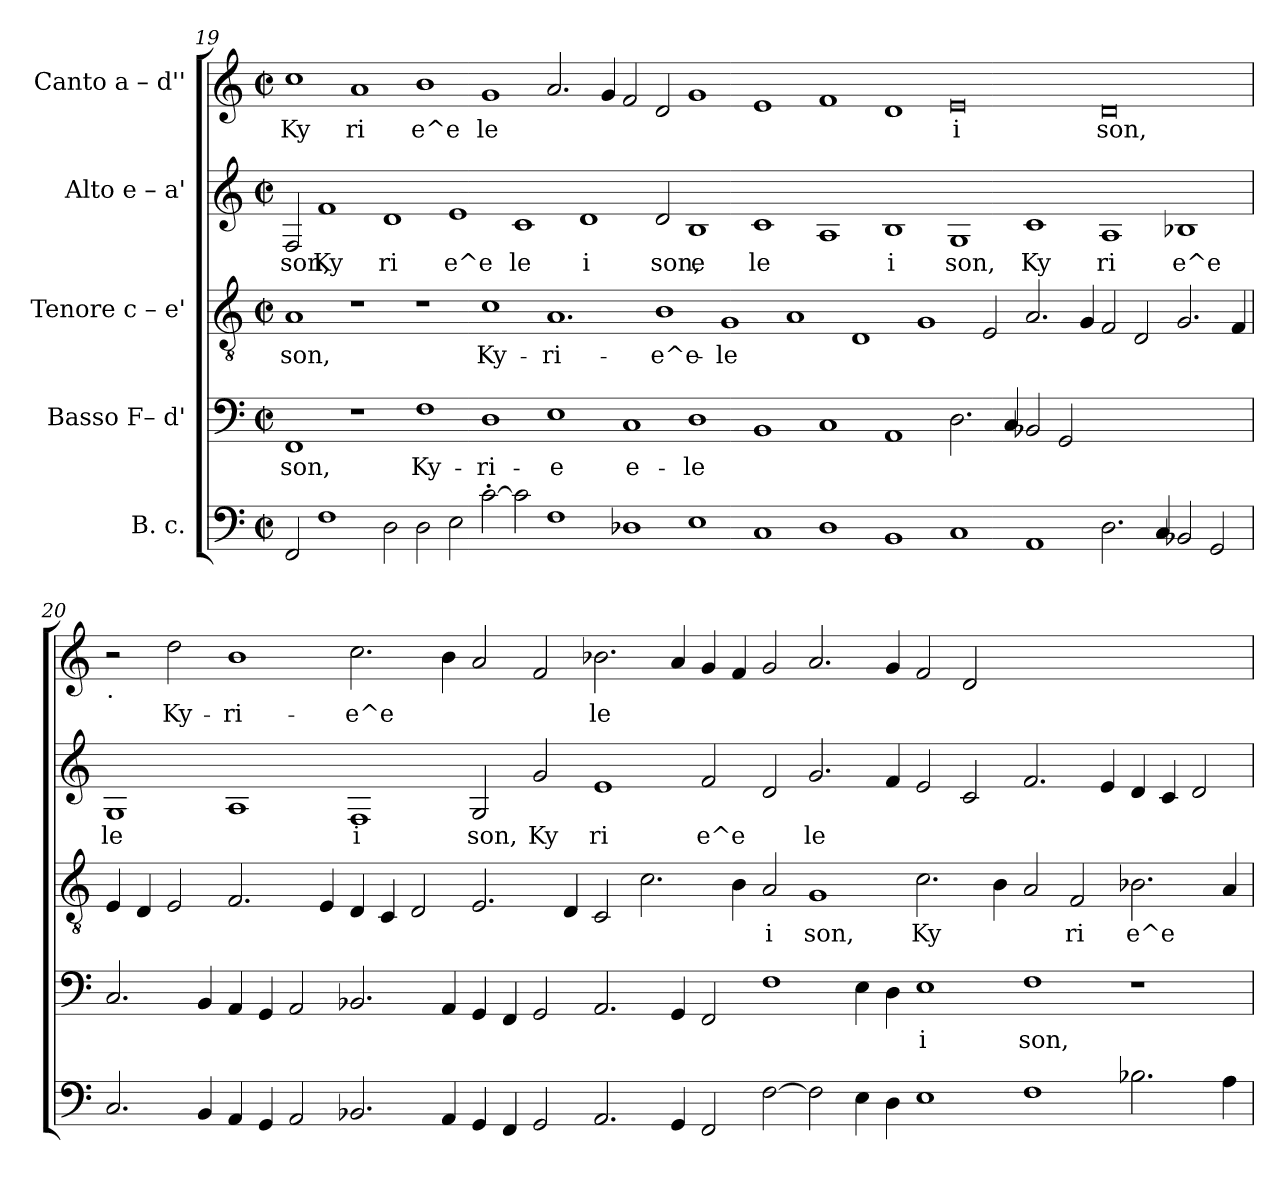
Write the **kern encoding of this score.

**kern	**kern	**text	**kern	**text	**kern	**text	**kern	**text
*part5	*part4	*part4	*part3	*part3	*part2	*part2	*part1	*part1
*staff5	*staff4	*staff4	*staff3	*staff3	*staff2	*staff2	*staff1	*staff1
*I"B. c.	*I"Basso  F– d'	*	*I"Tenore  c – e'	*	*I"Alto  e – a'	*	*I"Canto  a – d''	*
!!LO:LB:g=z
*clefF4	*clefF4	*	*clefGv2	*	*clefG2	*	*clefG2	*
*k[]	*k[]	*	*k[]	*	*k[]	*	*k[]	*
*C:	*C:	*	*C:	*	*C:	*	*C:	*
*M2/2	*M2/2	*	*M2/2	*	*M2/2	*	*M2/2	*
*met(c|)	*met(c|)	*	*met(c|)	*	*met(c|)	*	*met(c|)	*
=19	=19	=19	=19	=19	=19	=19	=19	=19
!	!	!LO:LY:b:cj	!	!LO:LY:b:cj	!	!LO:LY:b:cj	!	!LO:LY:b:cj
2FF/	1FF	son,	1A	son,	2F/	son,	1cc	Ky
!	!	!	!	!	!	!LO:LY:b:cj	!	!
1F	.	.	.	.	1f	Ky	.	.
!	!	!	!	!	!	!	!	!LO:LY:b:cj
.	1r	.	1r	.	.	.	1a	ri
!	!	!	!	!	!	!LO:LY:b:cj	!	!
2D\	.	.	.	.	1d	ri	.	.
!	!	!LO:LY:b:cj	!	!	!	!	!	!LO:LY:b:cj
2D\	1F	Ky-	1r	.	.	.	1b	e^e
!	!	!	!	!	!	!LO:LY:b:cj	!	!
2E\	.	.	.	.	1e	e^e	.	.
!	!	!LO:LY:b:cj	!	!LO:LY:b:cj	!	!	!	!LO:LY:b:cj
[>2c'>\	1D	-ri-	1c	Ky-	.	.	1g	le
!	!	!	!	!	!	!LO:LY:b:cj	!	!
2c\]	.	.	.	.	1c	le	.	.
!	!	!LO:LY:b:cj	!	!LO:LY:b:cj	!	!	!	!LO:LY:b:cj
1F	1E	-e	1.A	-ri-	.	.	2.a/	.
!	!	!	!	!	!	!LO:LY:b:cj	!	!
.	.	.	.	.	1d	i	.	.
!	!	!	!	!	!	!	!	!LO:LY:b:cj
.	.	.	.	.	.	.	4g/	.
!	!	!LO:LY:b:cj	!	!	!	!	!	!LO:LY:b:cj
1D-	1C	e-	.	.	.	.	2f/	.
!	!	!	!	!LO:LY:b:cj	!	!LO:LY:b:cj	!	!LO:LY:b:cj
.	.	.	1B	-e^e-	2d/	son,	2d/	.
!	!	!LO:LY:b:cj	!	!	!	!LO:LY:b:cj	!	!LO:LY:b:cj
1E	1D	-le-	.	.	1B	e	1g	.
!	!	!	!	!LO:LY:b:cj	!	!	!	!
.	.	.	1G	-le-	.	.	.	.
!	!	!LO:LY:b:cj	!	!	!	!LO:LY:b:cj	!	!LO:LY:b:cj
1C	1BB	--	.	.	1c	le	1e	.
!	!	!	!	!LO:LY:b:cj	!	!	!	!
.	.	.	1A	--	.	.	.	.
!	!	!LO:LY:b:cj	!	!	!	!LO:LY:b:cj	!	!LO:LY:b:cj
1D-	1C	--	.	.	1A	.	1f	.
!	!	!	!	!LO:LY:b:cj	!	!	!	!
.	.	.	1D	--	.	.	.	.
!	!	!LO:LY:b:cj	!	!	!	!LO:LY:b:cj	!	!LO:LY:b:cj
1BB	1AA	--	.	.	1B	i	1d	.
!	!	!	!	!LO:LY:b:cj	!	!	!	!
.	.	.	1G	--	.	.	.	.
!	!	!LO:LY:b:cj	!	!	!	!LO:LY:b:cj	!	!LO:LY:b:cj
1C	2.D\	--	.	.	1G	son,	0e	i
!	!	!	!	!LO:LY:b:cj	!	!	!	!
.	.	.	2E/	--	.	.	.	.
!	!	!LO:LY:b:cj	!	!	!	!	!	!
.	4C/	--	.	.	.	.	.	.
!	!	!LO:LY:b:cj	!	!LO:LY:b:cj	!	!LO:LY:b:cj	!	!
1AA	2BB-X/	--	2.A/	--	1c	Ky	.	.
!	!	!LO:LY:b:cj	!	!	!	!	!	!
.	2GG/	--	.	.	.	.	.	.
!	!	!	!	!LO:LY:b:cj	!	!	!	!
.	.	.	4G/	--	.	.	.	.
!	!	!	!	!LO:LY:b:cj	!	!LO:LY:b:cj	!	!LO:LY:b:cj
2.D-\	0ryy	.	2F/	--	1A	ri	0d	son,
!	!	!	!	!LO:LY:b:cj	!	!	!	!
.	.	.	2D/	--	.	.	.	.
4C/	.	.	.	.	.	.	.	.
!	!	!	!	!LO:LY:b:cj	!	!LO:LY:b:cj	!	!
2BB-X/	.	.	2.G/	--	1B-X	e^e	.	.
2GG/	.	.	.	.	.	.	.	.
!	!	!	!	!LO:LY:b:cj	!	!	!	!
.	.	.	4F/	--	.	.	.	.
!!LO:PB:g=z
=20	=20	=20	=20	=20	=20	=20	=20	=20
!	!	!	!	!	!	!	!LO:TX:b:t=.	!
!	!	!LO:LY:b:cj	!	!LO:LY:b:cj	!	!LO:LY:b:cj	!	!
2.C/	2.C/	--	4E/	--	1G	le	2r	.
!	!	!	!	!LO:LY:b:cj	!	!	!	!
.	.	.	4D/	--	.	.	.	.
!	!	!	!	!LO:LY:b:cj	!	!	!	!LO:LY:b:cj
.	.	.	2E/	--	.	.	2dd\	Ky-
!	!	!LO:LY:b:cj	!	!	!	!	!	!
4BB/	4BB/	--	.	.	.	.	.	.
!	!	!LO:LY:b:cj	!	!LO:LY:b:cj	!	!LO:LY:b:cj	!	!LO:LY:b:cj
4AA/	4AA/	--	2.F/	--	1A	.	1b	-ri-
!	!	!LO:LY:b:cj	!	!	!	!	!	!
4GG/	4GG/	--	.	.	.	.	.	.
!	!	!LO:LY:b:cj	!	!	!	!	!	!
2AA/	2AA/	--	.	.	.	.	.	.
!	!	!	!	!LO:LY:b:cj	!	!	!	!
.	.	.	4E/	--	.	.	.	.
!	!	!LO:LY:b:cj	!	!LO:LY:b:cj	!	!LO:LY:b:cj	!	!LO:LY:b:cj
2.BB-X/	2.BB-X/	--	4D/	--	1F	i	2.cc\	-e^e-
!	!	!	!	!LO:LY:b:cj	!	!	!	!
.	.	.	4C/	--	.	.	.	.
!	!	!	!	!LO:LY:b:cj	!	!	!	!
.	.	.	2D/	--	.	.	.	.
!	!	!LO:LY:b:cj	!	!	!	!	!	!LO:LY:b:cj
4AA/	4AA/	--	.	.	.	.	4b\	--
!	!	!LO:LY:b:cj	!	!LO:LY:b:cj	!	!LO:LY:b:cj	!	!LO:LY:b:cj
4GG/	4GG/	--	2.E/	--	2G/	son,	2a/	--
!	!	!LO:LY:b:cj	!	!	!	!	!	!
4FF/	4FF/	--	.	.	.	.	.	.
!	!	!LO:LY:b:cj	!	!	!	!LO:LY:b:cj	!	!LO:LY:b:cj
2GG/	2GG/	--	.	.	2g/	Ky	2f/	--
!	!	!	!	!LO:LY:b:cj	!	!	!	!
.	.	.	4D/	--	.	.	.	.
!	!	!LO:LY:b:cj	!	!LO:LY:b:cj	!	!LO:LY:b:cj	!	!LO:LY:b:cj
2.AA/	2.AA/	--	2C/	--	1e	ri	2.b-X\	-le-
!	!	!	!	!LO:LY:b:cj	!	!	!	!
.	.	.	2.c\	--	.	.	.	.
!	!	!LO:LY:b:cj	!	!	!	!	!	!LO:LY:b:cj
4GG/	4GG/	--	.	.	.	.	4a/	--
!	!	!LO:LY:b:cj	!	!	!	!LO:LY:b:cj	!	!LO:LY:b:cj
2FF/	2FF/	--	.	.	2f/	e^e	4g/	--
!	!	!	!	!LO:LY:b:cj	!	!	!	!LO:LY:b:cj
.	.	.	4B\	--	.	.	4f/	--
!	!	!LO:LY:b:cj	!	!LO:LY:b:cj	!	!LO:LY:b:cj	!	!LO:LY:b:cj
[>2F\	1F	--	2A/	-i	2d/	.	2g/	--
!	!	!	!	!LO:LY:b:cj	!	!LO:LY:b:cj	!	!LO:LY:b:cj
2F\]	.	.	1G	son,	2.g/	le	2.a/	--
!	!	!LO:LY:b:cj	!	!	!	!	!	!
4E\	4E\	--	.	.	.	.	.	.
!	!	!LO:LY:b:cj	!	!	!	!LO:LY:b:cj	!	!LO:LY:b:cj
4D\	4D\	--	.	.	4f/	.	4g/	--
!	!	!LO:LY:b:cj	!	!LO:LY:b:cj	!	!LO:LY:b:cj	!	!LO:LY:b:cj
1E	1E	-i	2.c\	Ky	2e/	.	2f/	--
!	!	!	!	!	!	!LO:LY:b:cj	!	!LO:LY:b:cj
.	.	.	.	.	2c/	.	2d/	--
!	!	!	!	!LO:LY:b:cj	!	!	!	!
.	.	.	4B\	.	.	.	.	.
!	!	!LO:LY:b:cj	!	!LO:LY:b:cj	!	!LO:LY:b:cj	!	!
1F	1F	son,	2A/	.	2.f/	.	0ryy	.
!	!	!	!	!LO:LY:b:cj	!	!	!	!
.	.	.	2F/	ri	.	.	.	.
!	!	!	!	!	!	!LO:LY:b:cj	!	!
.	.	.	.	.	4e/	.	.	.
!	!	!	!	!LO:LY:b:cj	!	!LO:LY:b:cj	!	!
2.B-X\	1r	.	2.B-X\	e^e	4d/	.	.	.
!	!	!	!	!	!	!LO:LY:b:cj	!	!
.	.	.	.	.	4c/	.	.	.
!	!	!	!	!	!	!LO:LY:b:cj	!	!
.	.	.	.	.	2d/	.	.	.
!	!	!	!	!LO:LY:b:cj	!	!	!	!
4A\	.	.	4A/	.	.	.	.	.
=	=	=	=	=	=	=	=	=
*-	*-	*-	*-	*-	*-	*-	*-	*-
